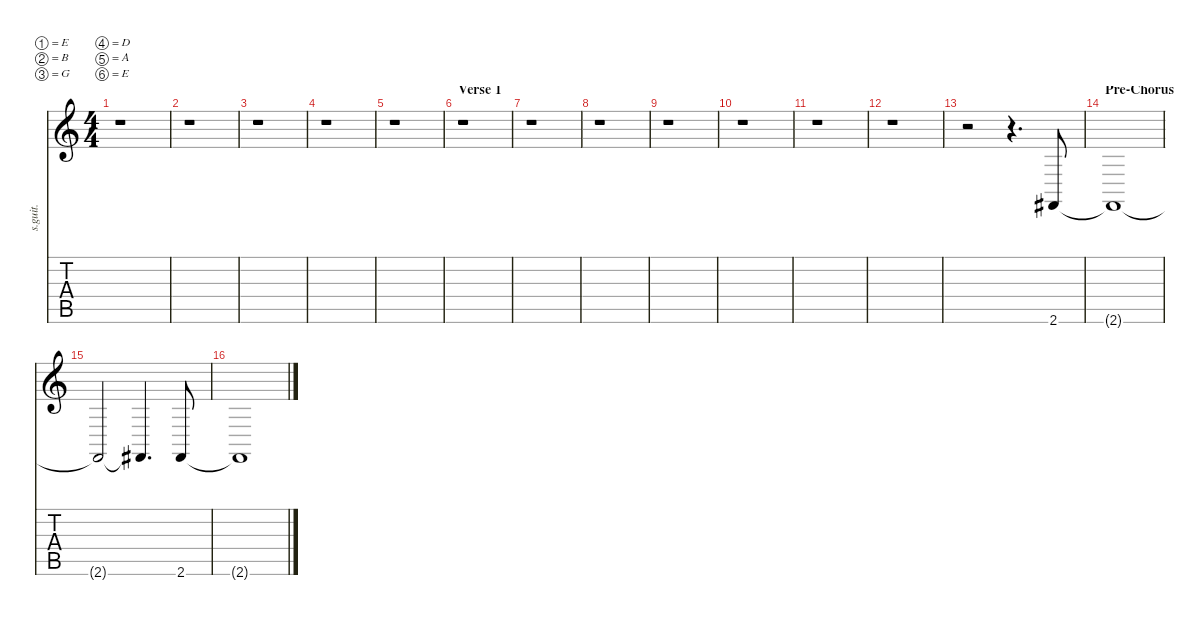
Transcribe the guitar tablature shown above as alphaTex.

\defaultSystemsLayout 4
\hideDynamics
\bracketExtendMode nobrackets
\track ("Synth Bass" "s.guit.") {instrument synthbass2}
\staff {score tabs}
\tuning (E4 B3 G3 D3 A2 E1)
\ts (4 4)
\tempo (124 hide)
\clef g2
\ks c
r.1{dy ppp} |
r.1 |
r.1 |
r.1 |
r.1 |
\section ("" "Verse 1")
r.1 |
r.1 |
r.1 |
r.1 |
r.1 |
r.1 |
r.1 |
r.2 r.4{d} 2.6{acc #}.8{lyrics (0 "") lyrics (1 "") lyrics (2 "") lyrics (3 "") lyrics (4 "")} |
\section ("" "Pre-Chorus")
2.6{t acc #}.1{lyrics (0 "") lyrics (1 "") lyrics (2 "") lyrics (3 "") lyrics (4 "")} |
2.6{t acc #}.2{lyrics (0 "") lyrics (1 "") lyrics (2 "") lyrics (3 "") lyrics (4 "")} 2.6{t acc #}.4{d lyrics (0 "") lyrics (1 "") lyrics (2 "") lyrics (3 "") lyrics (4 "")} 2.6{acc #}.8{lyrics (0 "") lyrics (1 "") lyrics (2 "") lyrics (3 "") lyrics (4 "")} |
2.6{t acc #}.1{lyrics (0 "") lyrics (1 "") lyrics (2 "") lyrics (3 "") lyrics (4 "")}
